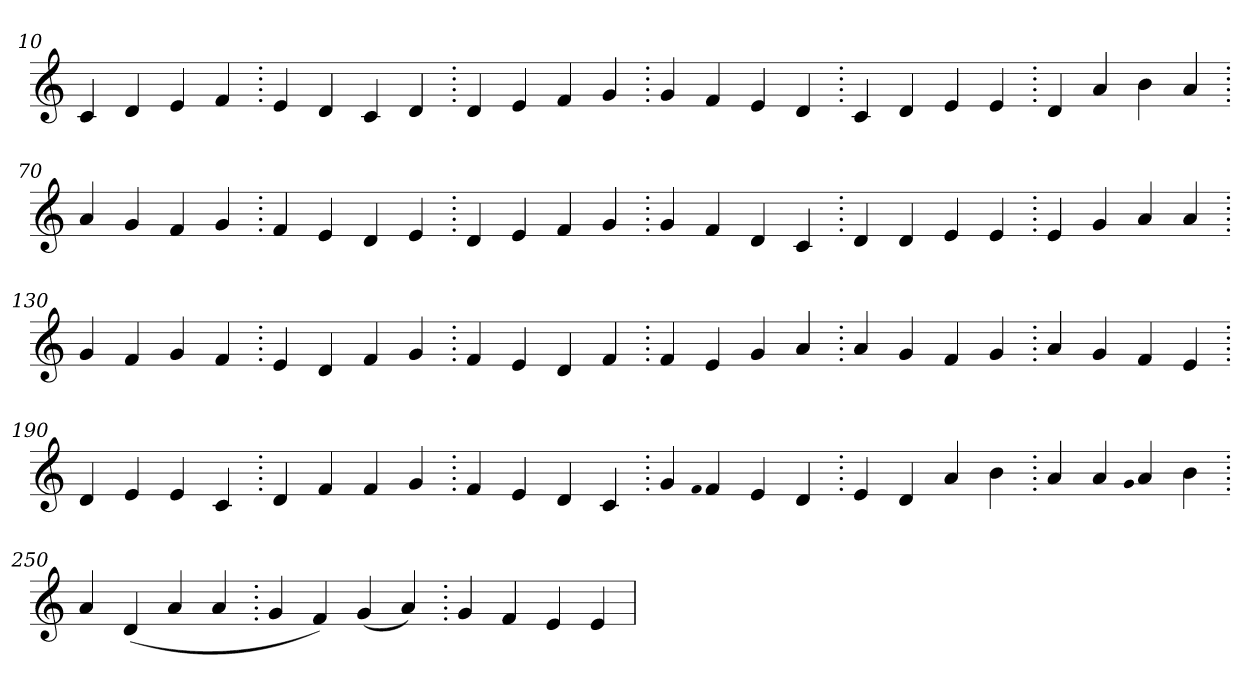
**kern
*part1
*staff1
*clefG2
=10.
4c
4d
4e
4f
=20.
4e
4d
4c
4d
=30.
4d
4e
4f
4g
=40.
4g
4f
4e
4d
=50.
4c
4d
4e
4e
=60.
4d
4a
4b
4a
=70.
4a
4g
4f
4g
=80.
4f
4e
4d
4e
=90.
4d
4e
4f
4g
=100.
4g
4f
4d
4c
=110.
4d
4d
4e
4e
=120.
4e
4g
4a
4a
=130.
4g
4f
4g
4f
=140.
4e
4d
4f
4g
=150.
4f
4e
4d
4f
=160.
4f
4e
4g
4a
=170.
4a
4g
4f
4g
=180.
4a
4g
4f
4e
=190.
4d
4e
4e
4c
=200.
4d
4f
4f
4g
=210.
4f
4e
4d
4c
=220.
4g
qqf
4f
4e
4d
=230.
4e
4d
4a
4b
=240.
4a
4a
qqg
4a
4b
=250.
4a
(>4d
4a
4a
=260.
4g
4f)
(>4g
4a)
=270.
4g
4f
4e
4e
=
*-
